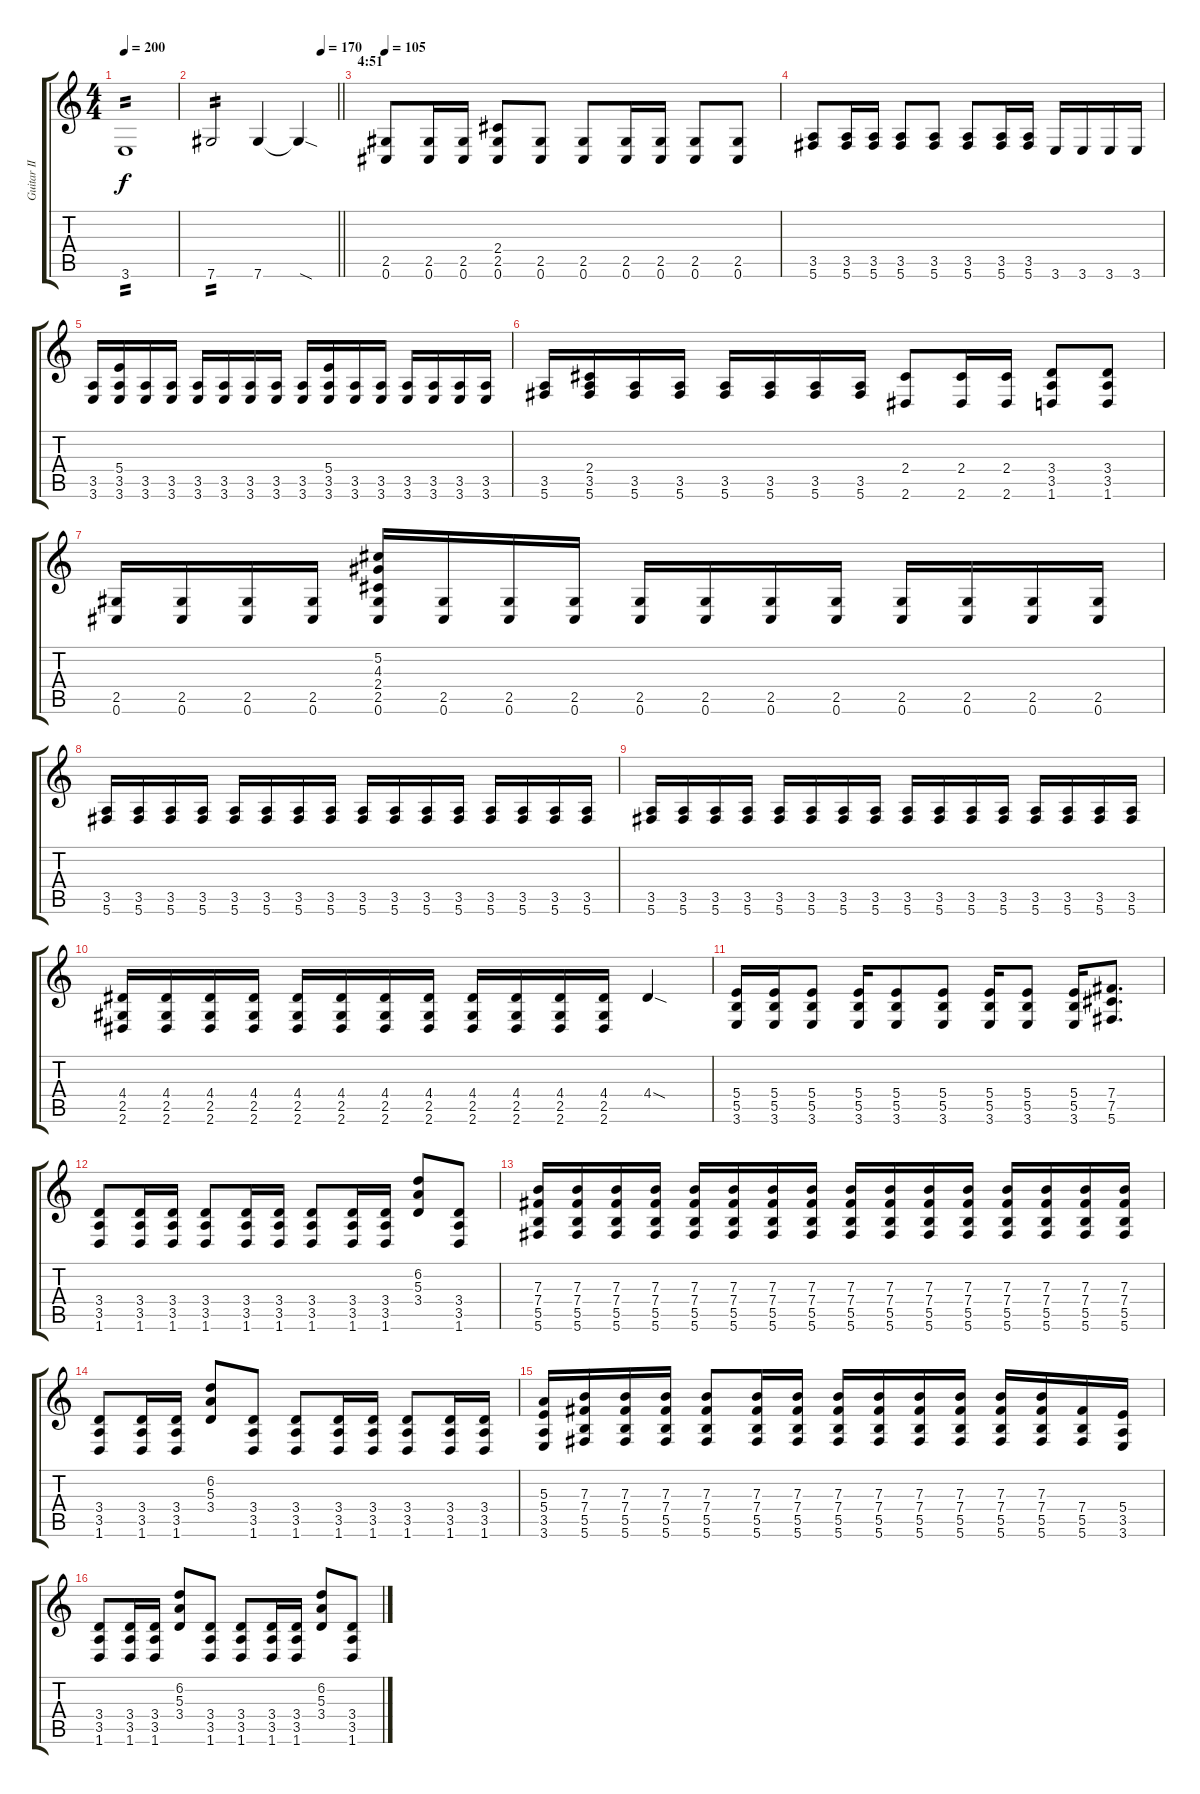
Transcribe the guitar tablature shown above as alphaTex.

\track ("Guitar II" "Guitar II") {instrument distortionguitar}
\staff {score tabs}
\tuning (Db4 Ab3 E3 B2 Gb2 Db2) {hide}
\ts (4 4)
\tempo 200
\clef g2
\ks c
3.6.1{tp 2 dy f} |
\tempo (170 0.875)
\barLineRight lightlight
7.6.2{tp 2} 7.6.4 7.6{sod t}.4 |
\section ("" "4:51")
\tempo 105
(2.5 0.6).8 (2.5 0.6).16 (2.5 0.6).16 (2.4 2.5 0.6).8 (2.5 0.6).8 (2.5 0.6).8 (2.5 0.6).16 (2.5 0.6).16 (2.5 0.6).8 (2.5 0.6).8 |
(3.5 5.6).8 (3.5 5.6).16 (3.5 5.6).16 (3.5 5.6).8 (3.5 5.6).8 (3.5 5.6).8 (3.5 5.6).16 (3.5 5.6).16 3.6.16 3.6.16 3.6.16 3.6.16 |
(3.5 3.6).16 (5.4 3.5 3.6).16 (3.5 3.6).16 (3.5 3.6).16 (3.5 3.6).16 (3.5 3.6).16 (3.5 3.6).16 (3.5 3.6).16 (3.5 3.6).16 (5.4 3.5 3.6).16 (3.5 3.6).16 (3.5 3.6).16 (3.5 3.6).16 (3.5 3.6).16 (3.5 3.6).16 (3.5 3.6).16 |
(3.5 5.6).16 (2.4 3.5 5.6).16 (3.5 5.6).16 (3.5 5.6).16 (3.5 5.6).16 (3.5 5.6).16 (3.5 5.6).16 (3.5 5.6).16 (2.4 2.6).8 (2.4 2.6).16 (2.4 2.6).16 (3.4 3.5 1.6).8 (3.4 3.5 1.6).8 |
(2.5 0.6).16 (2.5 0.6).16 (2.5 0.6).16 (2.5 0.6).16 (5.2 4.3 2.4 2.5 0.6).16 (2.5 0.6).16 (2.5 0.6).16 (2.5 0.6).16 (2.5 0.6).16 (2.5 0.6).16 (2.5 0.6).16 (2.5 0.6).16 (2.5 0.6).16 (2.5 0.6).16 (2.5 0.6).16 (2.5 0.6).16 |
(3.5 5.6).16 (3.5 5.6).16 (3.5 5.6).16 (3.5 5.6).16 (3.5 5.6).16 (3.5 5.6).16 (3.5 5.6).16 (3.5 5.6).16 (3.5 5.6).16 (3.5 5.6).16 (3.5 5.6).16 (3.5 5.6).16 (3.5 5.6).16 (3.5 5.6).16 (3.5 5.6).16 (3.5 5.6).16 |
(3.5 5.6).16 (3.5 5.6).16 (3.5 5.6).16 (3.5 5.6).16 (3.5 5.6).16 (3.5 5.6).16 (3.5 5.6).16 (3.5 5.6).16 (3.5 5.6).16 (3.5 5.6).16 (3.5 5.6).16 (3.5 5.6).16 (3.5 5.6).16 (3.5 5.6).16 (3.5 5.6).16 (3.5 5.6).16 |
(4.4 2.5 2.6).16 (4.4 2.5 2.6).16 (4.4 2.5 2.6).16 (4.4 2.5 2.6).16 (4.4 2.5 2.6).16 (4.4 2.5 2.6).16 (4.4 2.5 2.6).16 (4.4 2.5 2.6).16 (4.4 2.5 2.6).16 (4.4 2.5 2.6).16 (4.4 2.5 2.6).16 (4.4 2.5 2.6).16 4.4{sod}.4 |
(5.4 5.5 3.6).16 (5.4 5.5 3.6).16 (5.4 5.5 3.6).8 (5.4 5.5 3.6).16 (5.4 5.5 3.6).8 (5.4 5.5 3.6).8 (5.4 5.5 3.6).16 (5.4 5.5 3.6).8 (5.4 5.5 3.6).16 (7.4 7.5 5.6).8{d} |
(3.4 3.5 1.6).8 (3.4 3.5 1.6).16 (3.4 3.5 1.6).16 (3.4 3.5 1.6).8 (3.4 3.5 1.6).16 (3.4 3.5 1.6).16 (3.4 3.5 1.6).8 (3.4 3.5 1.6).16 (3.4 3.5 1.6).16 (6.2 5.3 3.4).8 (3.4 3.5 1.6).8 |
(7.3 7.4 5.5 5.6).16 (7.3 7.4 5.5 5.6).16 (7.3 7.4 5.5 5.6).16 (7.3 7.4 5.5 5.6).16 (7.3 7.4 5.5 5.6).16 (7.3 7.4 5.5 5.6).16 (7.3 7.4 5.5 5.6).16 (7.3 7.4 5.5 5.6).16 (7.3 7.4 5.5 5.6).16 (7.3 7.4 5.5 5.6).16 (7.3 7.4 5.5 5.6).16 (7.3 7.4 5.5 5.6).16 (7.3 7.4 5.5 5.6).16 (7.3 7.4 5.5 5.6).16 (7.3 7.4 5.5 5.6).16 (7.3 7.4 5.5 5.6).16 |
(3.4 3.5 1.6).8 (3.4 3.5 1.6).16 (3.4 3.5 1.6).16 (6.2 5.3 3.4).8 (3.4 3.5 1.6).8 (3.4 3.5 1.6).8 (3.4 3.5 1.6).16 (3.4 3.5 1.6).16 (3.4 3.5 1.6).8 (3.4 3.5 1.6).16 (3.4 3.5 1.6).16 |
(5.3 5.4 3.5 3.6).16 (7.3 7.4 5.5 5.6).16 (7.3 7.4 5.5 5.6).16 (7.3 7.4 5.5 5.6).16 (7.3 7.4 5.5 5.6).8 (7.3 7.4 5.5 5.6).16 (7.3 7.4 5.5 5.6).16 (7.3 7.4 5.5 5.6).16 (7.3 7.4 5.5 5.6).16 (7.3 7.4 5.5 5.6).16 (7.3 7.4 5.5 5.6).16 (7.3 7.4 5.5 5.6).16 (7.3 7.4 5.5 5.6).16 (7.4 5.5 5.6).16 (5.4 3.5 3.6).16 |
(3.4 3.5 1.6).8 (3.4 3.5 1.6).16 (3.4 3.5 1.6).16 (6.2 5.3 3.4).8 (3.4 3.5 1.6).8 (3.4 3.5 1.6).8 (3.4 3.5 1.6).16 (3.4 3.5 1.6).16 (6.2 5.3 3.4).8 (3.4 3.5 1.6).8
